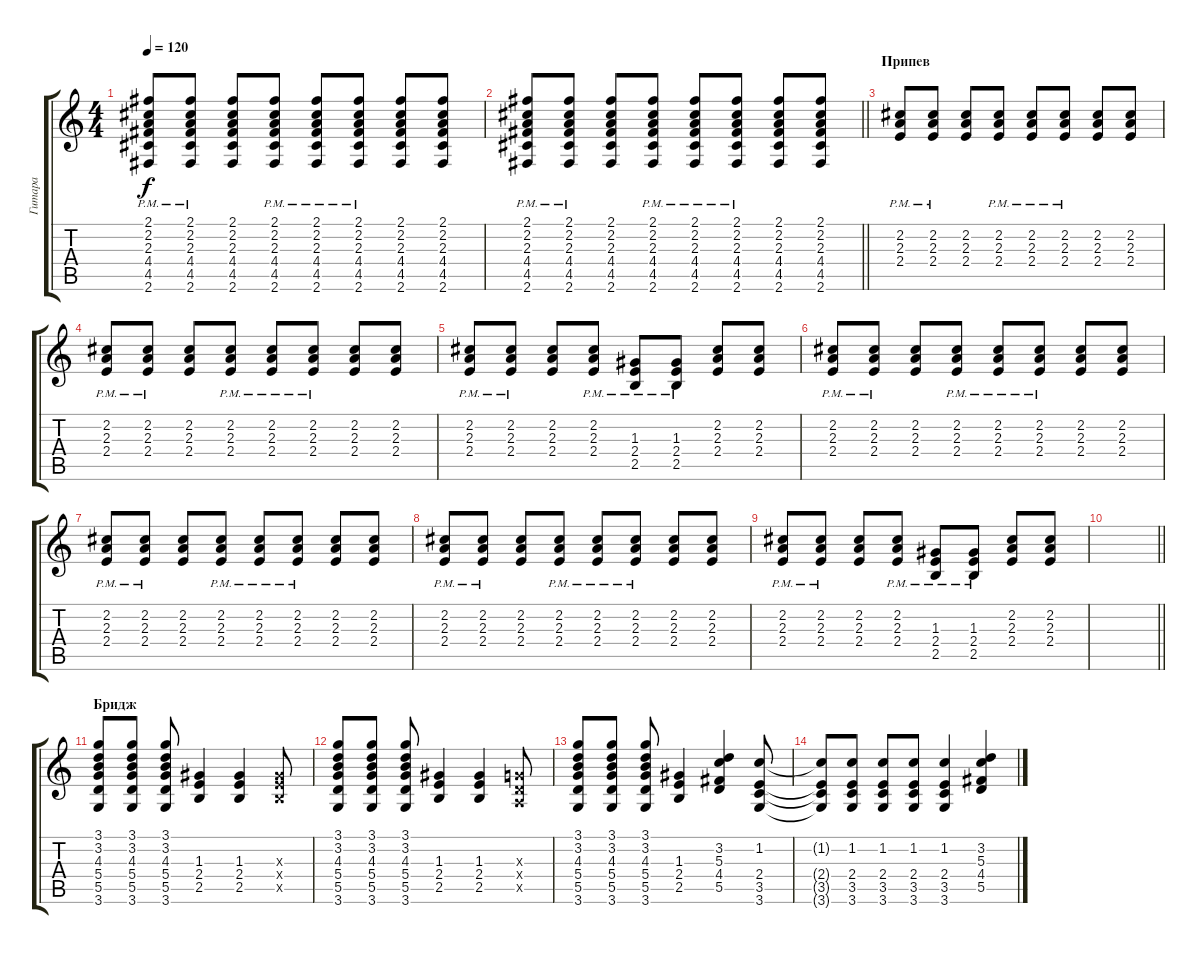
\track ("Гитара" "Гитара") {instrument electricguitarclean}
\staff {score tabs}
\tuning (E4 B3 G3 D3 A2 E2) {hide}
\ts (4 4)
\tempo 120
\clef g2
\ks c
(2.1{pm} 2.2{pm} 2.3{pm} 4.4{pm} 4.5{pm} 2.6{pm}).8{dy f} (2.1{pm} 2.2{pm} 2.3{pm} 4.4{pm} 4.5{pm} 2.6{pm}).8 (2.1 2.2 2.3 4.4 4.5 2.6).8 (2.1{pm} 2.2{pm} 2.3{pm} 4.4{pm} 4.5{pm} 2.6{pm}).8 (2.1{pm} 2.2{pm} 2.3{pm} 4.4{pm} 4.5{pm} 2.6{pm}).8 (2.1{pm} 2.2{pm} 2.3{pm} 4.4{pm} 4.5{pm} 2.6{pm}).8 (2.1 2.2 2.3 4.4 4.5 2.6).8 (2.1 2.2 2.3 4.4 4.5 2.6).8 |
\barLineRight lightlight
(2.1{pm} 2.2{pm} 2.3{pm} 4.4{pm} 4.5{pm} 2.6{pm}).8 (2.1{pm} 2.2{pm} 2.3{pm} 4.4{pm} 4.5{pm} 2.6{pm}).8 (2.1 2.2 2.3 4.4 4.5 2.6).8 (2.1{pm} 2.2{pm} 2.3{pm} 4.4{pm} 4.5{pm} 2.6{pm}).8 (2.1{pm} 2.2{pm} 2.3{pm} 4.4{pm} 4.5{pm} 2.6{pm}).8 (2.1{pm} 2.2{pm} 2.3{pm} 4.4{pm} 4.5{pm} 2.6{pm}).8 (2.1 2.2 2.3 4.4 4.5 2.6).8 (2.1 2.2 2.3 4.4 4.5 2.6).8 |
\section ("" "Припев")
(2.2{pm} 2.3{pm} 2.4{pm}).8 (2.2{pm} 2.3{pm} 2.4{pm}).8 (2.2 2.3 2.4).8 (2.2{pm} 2.3{pm} 2.4{pm}).8 (2.2{pm} 2.3{pm} 2.4{pm}).8 (2.2{pm} 2.3{pm} 2.4{pm}).8 (2.2 2.3 2.4).8 (2.2 2.3 2.4).8 |
(2.2{pm} 2.3{pm} 2.4{pm}).8 (2.2{pm} 2.3{pm} 2.4{pm}).8 (2.2 2.3 2.4).8 (2.2{pm} 2.3{pm} 2.4{pm}).8 (2.2{pm} 2.3{pm} 2.4{pm}).8 (2.2{pm} 2.3{pm} 2.4{pm}).8 (2.2 2.3 2.4).8 (2.2 2.3 2.4).8 |
(2.2{pm} 2.3{pm} 2.4{pm}).8 (2.2{pm} 2.3{pm} 2.4{pm}).8 (2.2 2.3 2.4).8 (2.2{pm} 2.3{pm} 2.4{pm}).8 (1.3{pm} 2.4{pm} 2.5{pm}).8 (1.3{pm} 2.4{pm} 2.5{pm}).8 (2.2 2.3 2.4).8 (2.2 2.3 2.4).8 |
(2.2{pm} 2.3{pm} 2.4{pm}).8 (2.2{pm} 2.3{pm} 2.4{pm}).8 (2.2 2.3 2.4).8 (2.2{pm} 2.3{pm} 2.4{pm}).8 (2.2{pm} 2.3{pm} 2.4{pm}).8 (2.2{pm} 2.3{pm} 2.4{pm}).8 (2.2 2.3 2.4).8 (2.2 2.3 2.4).8 |
(2.2{pm} 2.3{pm} 2.4{pm}).8 (2.2{pm} 2.3{pm} 2.4{pm}).8 (2.2 2.3 2.4).8 (2.2{pm} 2.3{pm} 2.4{pm}).8 (2.2{pm} 2.3{pm} 2.4{pm}).8 (2.2{pm} 2.3{pm} 2.4{pm}).8 (2.2 2.3 2.4).8 (2.2 2.3 2.4).8 |
(2.2{pm} 2.3{pm} 2.4{pm}).8 (2.2{pm} 2.3{pm} 2.4{pm}).8 (2.2 2.3 2.4).8 (2.2{pm} 2.3{pm} 2.4{pm}).8 (2.2{pm} 2.3{pm} 2.4{pm}).8 (2.2{pm} 2.3{pm} 2.4{pm}).8 (2.2 2.3 2.4).8 (2.2 2.3 2.4).8 |
(2.2{pm} 2.3{pm} 2.4{pm}).8 (2.2{pm} 2.3{pm} 2.4{pm}).8 (2.2 2.3 2.4).8 (2.2{pm} 2.3{pm} 2.4{pm}).8 (1.3{pm} 2.4{pm} 2.5{pm}).8 (1.3{pm} 2.4{pm} 2.5{pm}).8 (2.2 2.3 2.4).8 (2.2 2.3 2.4).8 |
\barLineRight lightlight
|
\section ("" "Бридж")
(3.1 3.2 4.3 5.4 5.5 3.6).8 (3.1 3.2 4.3 5.4 5.5 3.6).8 (3.1 3.2 4.3 5.4 5.5 3.6).8 (1.3 2.4 2.5).4 (1.3 2.4 2.5).4 (1.3{x} 2.4{x} 2.5{x}).8 |
(3.1 3.2 4.3 5.4 5.5 3.6).8 (3.1 3.2 4.3 5.4 5.5 3.6).8 (3.1 3.2 4.3 5.4 5.5 3.6).8 (1.3 2.4 2.5).4 (1.3 2.4 2.5).4 (0.3{x} 0.4{x} 0.5{x}).8 |
(3.1 3.2 4.3 5.4 5.5 3.6).8 (3.1 3.2 4.3 5.4 5.5 3.6).8 (3.1 3.2 4.3 5.4 5.5 3.6).8 (1.3 2.4 2.5).4 (3.2 5.3 4.4 5.5).4 (1.2 2.4 3.5 3.6).8 |
(1.2{t} 2.4{t} 3.5{t} 3.6{t}).8 (1.2 2.4 3.5 3.6).8 (1.2 2.4 3.5 3.6).8 (1.2 2.4 3.5 3.6).8 (1.2 2.4 3.5 3.6).4 (3.2 5.3 4.4 5.5).4
